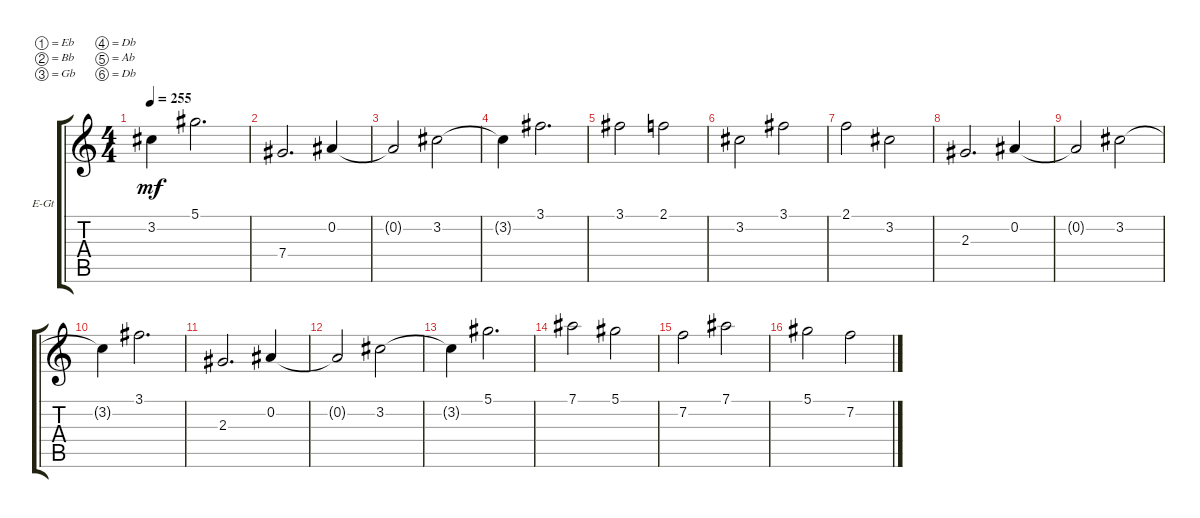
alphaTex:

\bracketExtendMode groupsimilarinstruments
\firstSystemTrackNameOrientation horizontal
\otherSystemsTrackNameOrientation horizontal
\track ("Electric Guitar" "E-Gt") {instrument distortionguitar}
\staff {score tabs}
\tuning (Eb4 Bb3 Gb3 Db3 Ab2 Db2)
\ts (4 4)
\tempo 255
\clef g2
\scale
0.333333
\ks c
3.2{t}.4{dy mf} 5.1.2{d} |
\scale
0.333333 7.4.2{d} 0.2.4 |
\scale
0.333333 0.2{t}.2 3.2.2 |
\scale
0.333333 3.2{t}.4 3.1.2{d} |
\scale
0.333333 3.1.2 2.1.2 |
\scale
0.333333 3.2.2 3.1.2 |
\scale
0.333333 2.1.2 3.2.2 |
\scale
0.333333 2.3.2{d} 0.2.4 |
\scale
0.333333 0.2{t}.2 3.2.2 |
\scale
0.333333 3.2{t}.4 3.1.2{d} |
\scale
0.333333 2.3.2{d} 0.2.4 |
\scale
0.333333 0.2{t}.2 3.2.2 |
\scale
0.333333 3.2{t}.4 5.1.2{d} |
\scale
0.333333 7.1.2 5.1.2 |
\scale
0.333333 7.2.2 7.1.2 |
\scale
0.333333 5.1.2 7.2.2
